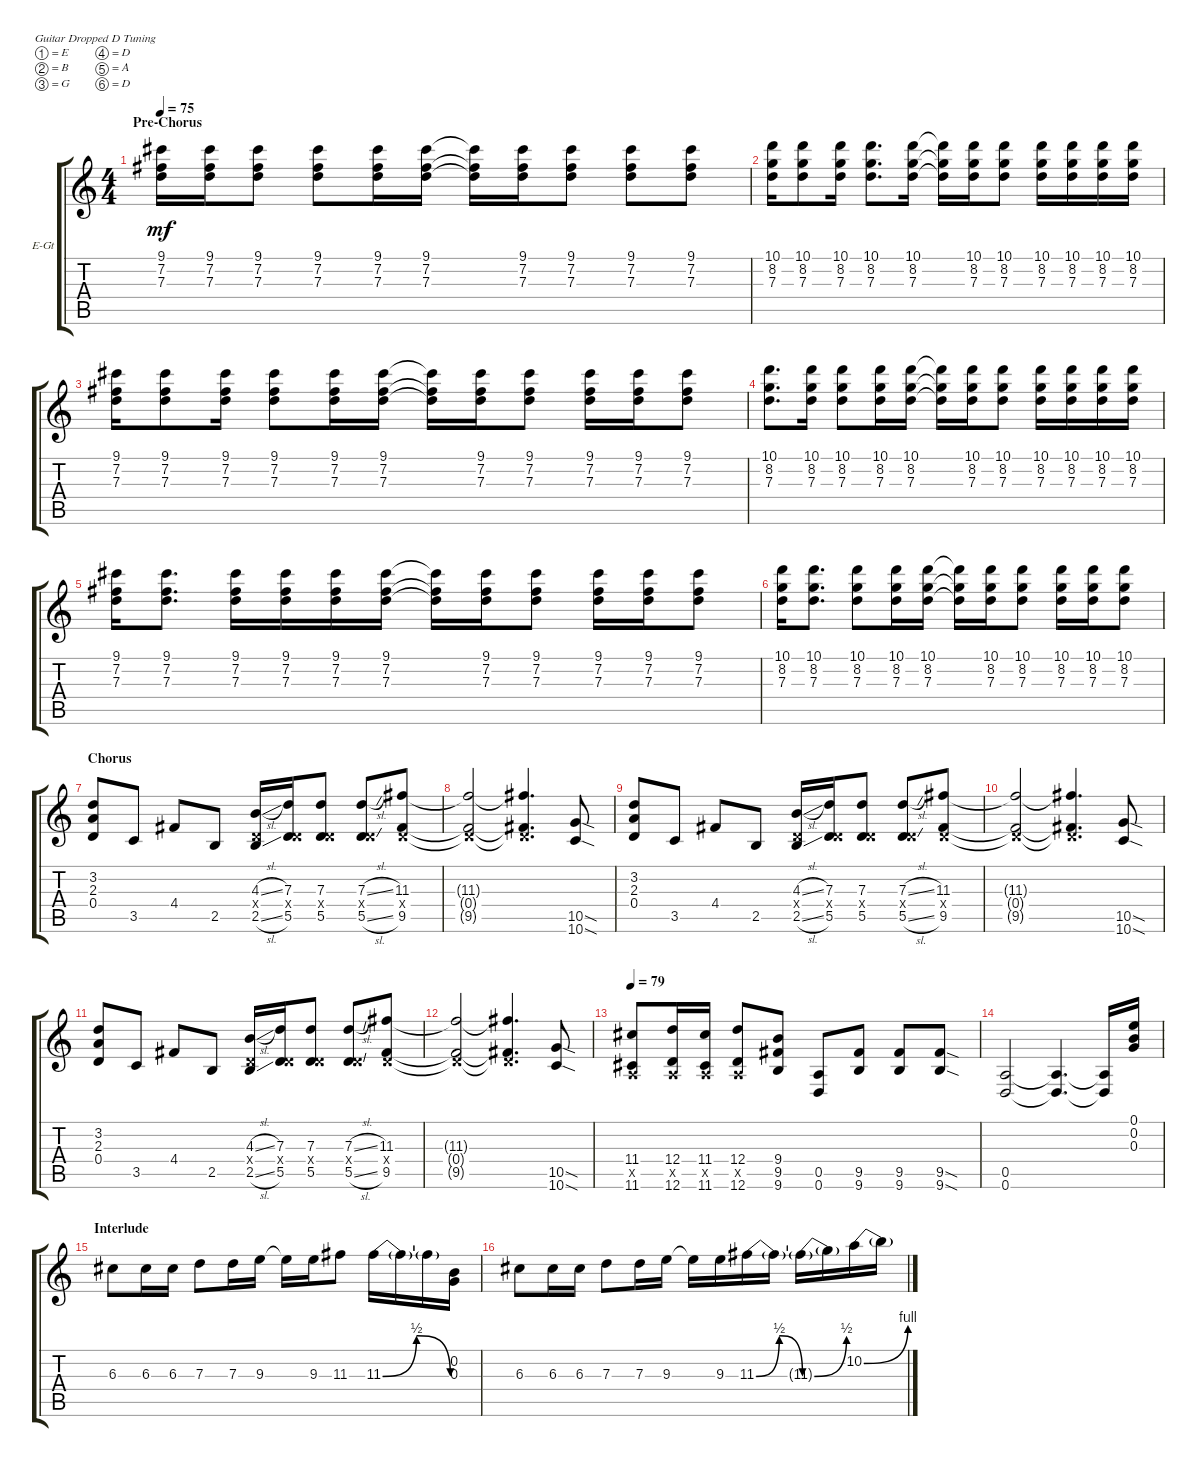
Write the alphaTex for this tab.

\defaultSystemsLayout 4
\bracketExtendMode groupsimilarinstruments
\firstSystemTrackNameOrientation horizontal
\otherSystemsTrackNameOrientation horizontal
\track ("Gtr. 1 (slight. dist.)" "E-Gt") {instrument electricguitarclean}
\staff {score tabs}
\tuning (E4 B3 G3 D3 A2 D2)
\ts (4 4)
\section ("" "Pre-Chorus")
\tempo 75
\clef g2
\ks c
(7.3 7.2 9.1).16{dy mf} (7.3 7.2 9.1).16 (7.3 7.2 9.1).8 (7.3 7.2 9.1).8 (7.3 7.2 9.1).16 (7.3 7.2 9.1).16 (7.3{t} 7.2{t} 9.1{t}).16 (7.3 7.2 9.1).16 (7.3 7.2 9.1).8 (7.3 7.2 9.1).8 (7.3 7.2 9.1).8 |
(7.3 8.2 10.1).16 (7.3 8.2 10.1).8 (7.3 8.2 10.1).16 (7.3 8.2 10.1).8{d} (7.3 8.2 10.1).16 (7.3{t} 8.2{t} 10.1{t}).16 (7.3 8.2 10.1).16 (7.3 8.2 10.1).8 (7.3 8.2 10.1).16 (7.3 8.2 10.1).16 (7.3 8.2 10.1).16 (7.3 8.2 10.1).16 |
(7.3 7.2 9.1).16 (7.3 7.2 9.1).8 (7.3 7.2 9.1).16 (7.3 7.2 9.1).8 (7.3 7.2 9.1).16 (7.3 7.2 9.1).16 (7.3{t} 7.2{t} 9.1{t}).16 (7.3 7.2 9.1).16 (7.3 7.2 9.1).8 (7.3 7.2 9.1).16 (7.3 7.2 9.1).16 (7.3 7.2 9.1).8 |
(7.3 8.2 10.1).8{d} (7.3 8.2 10.1).16 (7.3 8.2 10.1).8 (7.3 8.2 10.1).16 (7.3 8.2 10.1).16 (7.3{t} 8.2{t} 10.1{t}).16 (7.3 8.2 10.1).16 (7.3 8.2 10.1).8 (7.3 8.2 10.1).16 (7.3 8.2 10.1).16 (7.3 8.2 10.1).16 (7.3 8.2 10.1).16 |
(7.3 7.2 9.1).16 (7.3 7.2 9.1).8{d} (7.3 7.2 9.1).16 (7.3 7.2 9.1).16 (7.3 7.2 9.1).16 (7.3 7.2 9.1).16 (7.3{t} 7.2{t} 9.1{t}).16 (7.3 7.2 9.1).16 (7.3 7.2 9.1).8 (7.3 7.2 9.1).16 (7.3 7.2 9.1).16 (7.3 7.2 9.1).8 |
(7.3 8.2 10.1).16 (7.3 8.2 10.1).8{d} (7.3 8.2 10.1).8 (7.3 8.2 10.1).16 (7.3 8.2 10.1).16 (7.3{t} 8.2{t} 10.1{t}).16 (7.3 8.2 10.1).16 (7.3 8.2 10.1).8 (7.3 8.2 10.1).16 (7.3 8.2 10.1).16 (7.3 8.2 10.1).8 |
\section ("" "Chorus")
(3.2 2.3 0.4).8 3.5.8 4.4.8 2.5.8 (2.5{sl} 0.4{x} 4.3{sl}).16 (5.5 7.3 0.4{x}).16 (5.5 0.4{x} 7.3).8 (5.5{sl} 0.4{x} 7.3{sl}).8 (9.5 0.4{x} 11.3).8 |
(9.5{t} 0.4{x t} 11.3{t}).2 (9.5{t} 0.4{x t} 11.3{t}).4{d} (10.5{sod} 10.6{sod}).8 |
(3.2 2.3 0.4).8 3.5.8 4.4.8 2.5.8 (2.5{sl} 0.4{x} 4.3{sl}).16 (5.5 7.3 0.4{x}).16 (5.5 0.4{x} 7.3).8 (5.5{sl} 0.4{x} 7.3{sl}).8 (9.5 0.4{x} 11.3).8 |
(9.5{t} 0.4{x t} 11.3{t}).2 (9.5{t} 0.4{x t} 11.3{t}).4{d} (10.5{sod} 10.6{sod}).8 |
(3.2 2.3 0.4).8 3.5.8 4.4.8 2.5.8 (2.5{sl} 0.4{x} 4.3{sl}).16 (5.5 7.3 0.4{x}).16 (5.5 0.4{x} 7.3).8 (5.5{sl} 0.4{x} 7.3{sl}).8 (9.5 0.4{x} 11.3).8 |
(9.5{t} 0.4{x t} 11.3{t}).2 (9.5{t} 0.4{x t} 11.3{t}).4{d} (10.5{sod} 10.6{sod}).8 |
\tempo 79
(11.6 0.5{x} 11.4).8 (12.4 0.5{x} 12.6).16 (11.6 0.5{x} 11.4).16 (12.4 0.5{x} 12.6).8 (9.4 9.5 9.6).8 (0.6 0.5).8 (9.5 9.6).8 (9.5 9.6).8 (9.5{sod} 9.6{sod}).8 |
(0.5 0.6).2 (0.5{t} 0.6{t}).4{d} (0.5{t} 0.6{t}).16 (0.1 0.2 0.3).16 |
\section ("" "Interlude")
6.3.8 6.3.16 6.3.16 7.3.8 7.3.16 9.3.16 9.3{t}.16 9.3.16 11.3.8 11.3{be (bendrelease 0 0 9.6 2 20.4 2 30 0)}.16 11.3{t}.16 11.3{t}.16 (0.2 0.3).16 |
6.3.8 6.3.16 6.3.16 7.3.8 7.3.16 9.3.16 9.3{t}.16 9.3.16 11.3{be (bendrelease 0 0 9.6 2 20.4 2 30 0)}.16 11.3{t}.16 11.3{be (bend 0 0 15 2) t}.16 11.3{t}.16 10.2{be (bend 0 0 15 4)}.16 10.2{t}.16
